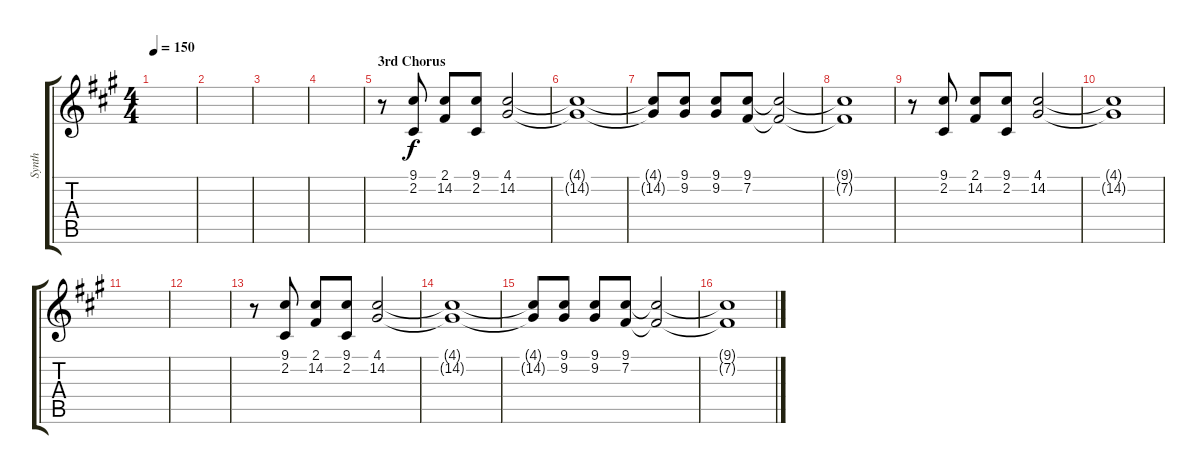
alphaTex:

\track ("Synth" "Synth") {instrument lead2sawtooth}
\staff {score tabs}
\tuning (E4 B3 G3 D3 A2 E2) {hide}
\ts (4 4)
\tempo 150
\clef g2
\ks f#minor
|
|
|
|
\section ("" "3rd Chorus")
r.8 (9.1 2.2).8 (2.1 14.2).8 (9.1 2.2).8 (4.1 14.2).2 |
(4.1{t} 14.2{t}).1 |
(4.1{t} 14.2{t}).8 (9.1 9.2).8 (9.1 9.2).8 (9.1 7.2).8 (9.1{t} 7.2{t}).2 |
(9.1{t} 7.2{t}).1 |
r.8 (9.1 2.2).8 (2.1 14.2).8 (9.1 2.2).8 (4.1 14.2).2 |
(4.1{t} 14.2{t}).1 |
|
|
r.8 (9.1 2.2).8 (2.1 14.2).8 (9.1 2.2).8 (4.1 14.2).2 |
(4.1{t} 14.2{t}).1 |
(4.1{t} 14.2{t}).8 (9.1 9.2).8 (9.1 9.2).8 (9.1 7.2).8 (9.1{t} 7.2{t}).2 |
(9.1{t} 7.2{t}).1
